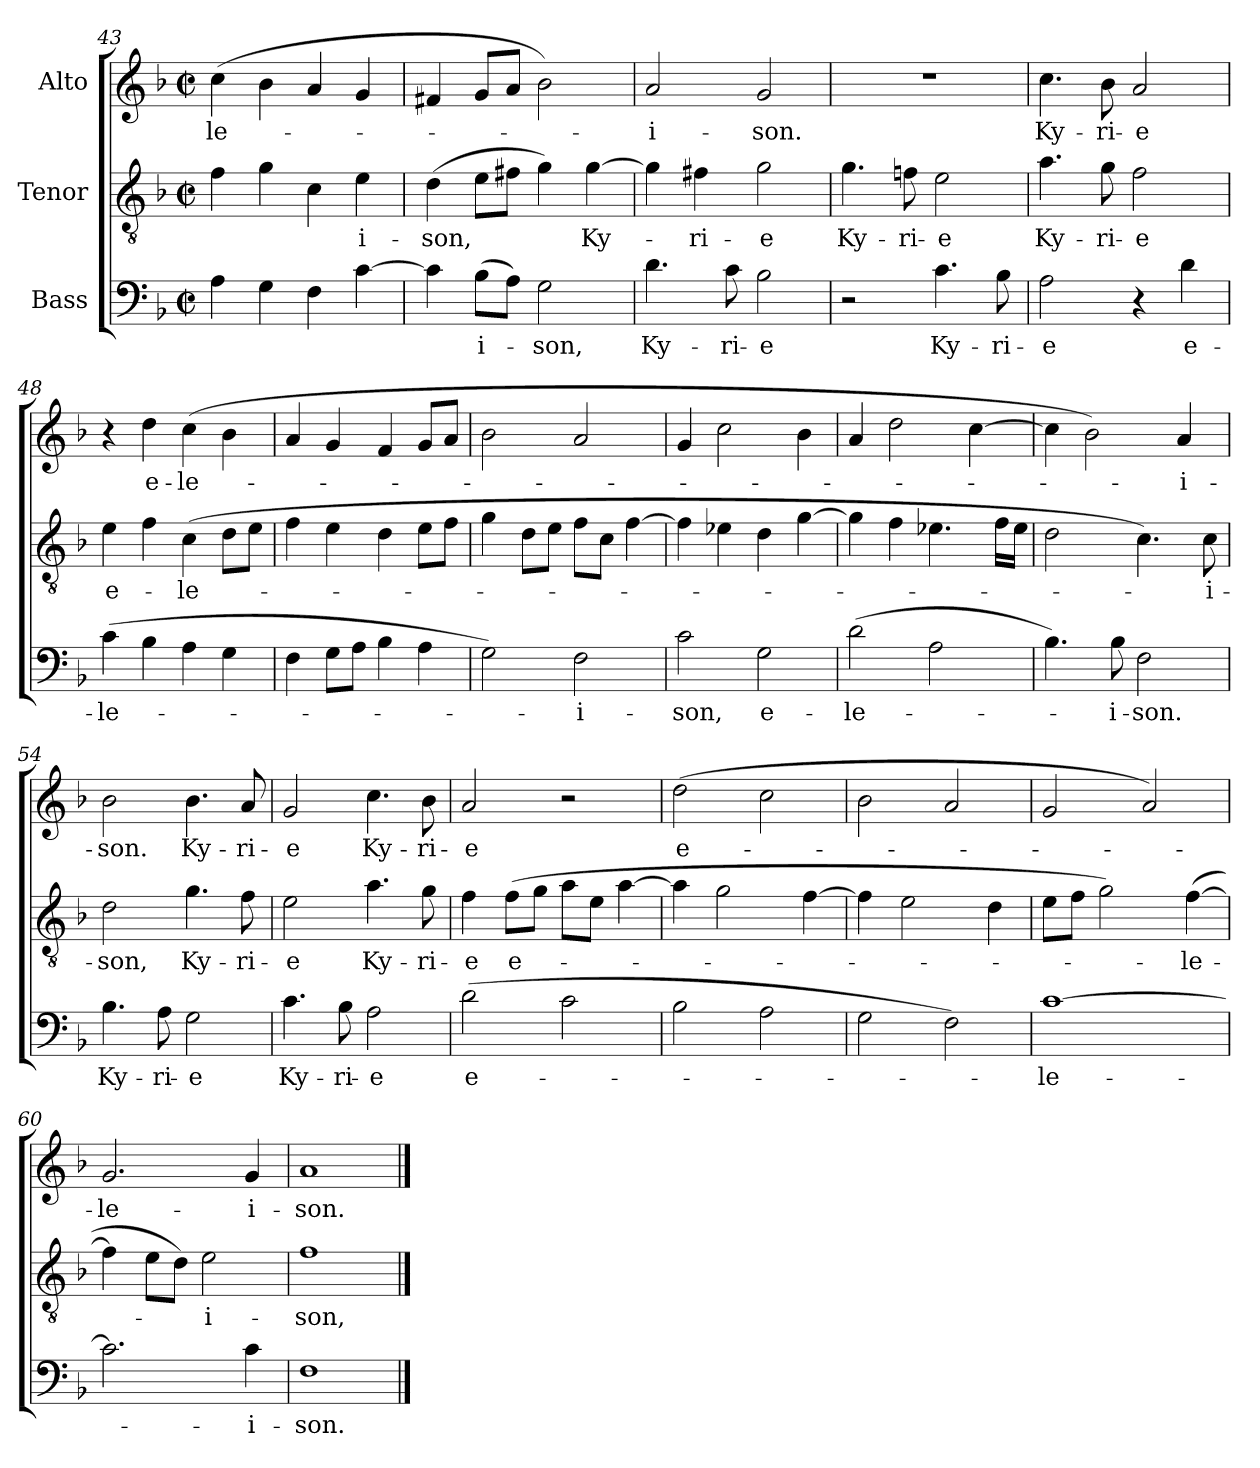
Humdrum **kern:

**kern	**text	**kern	**text	**kern	**text
*part3	*part3	*part2	*part2	*part1	*part1
*staff3	*staff3	*staff2	*staff2	*staff1	*staff1
*I"Bass	*	*I"Tenor	*	*I"Alto	*
*clefF4	*	*clefGv2	*	*clefG2	*
*k[b-]	*	*k[b-]	*	*k[b-]	*
*F:	*	*F:	*	*F:	*
*M2/2	*	*M2/2	*	*M2/2	*
*met(c|)	*	*met(c|)	*	*met(c|)	*
=43	=43	=43	=43	=43	=43
!	!	!	!	!	!LO:LY:b
4A\	.	4f\	.	(>4cc\	-le-
4G\	.	4g\	.	4b-\	.
4F\	.	4c\	.	4a/	.
!	!	!	!LO:LY:b	!	!
[>4c\	.	4e\	-i-	4g/	.
=44	=44	=44	=44	=44	=44
!	!	!	!LO:LY:b	!	!
4c\]	.	(>4d\	-son,	4f#X/	.
!	!LO:LY:b	!	!	!	!
(>8B-\L	-i-	8e\L	.	8g/L	.
8A\J)	.	8f#X\J	.	8a/J	.
!	!LO:LY:b	!	!	!	!
2G\	-son,	4g\)	.	2b-\)	.
!	!	!	!LO:LY:b	!	!
.	.	[>4g\	Ky-	.	.
=45	=45	=45	=45	=45	=45
!	!LO:LY:b	!	!	!	!LO:LY:b:rj
4.d\	Ky-	4g\]	.	2a/	-i-
!	!	!	!LO:LY:b	!	!
.	.	4f#X\	-ri-	.	.
!	!LO:LY:b	!	!	!	!
8c\	-ri-	.	.	.	.
!	!LO:LY:b:rj	!	!LO:LY:b	!	!LO:LY:b
2B-\	-e	2g\	-e	2g/	-son.
=46	=46	=46	=46	=46	=46
!	!	!	!LO:LY:b	!	!
2r	.	4.g\	Ky-	1r	.
!	!	!	!LO:LY:b	!	!
.	.	8fni\	-ri-	.	.
!	!LO:LY:b	!	!LO:LY:b:rj	!	!
4.c\	Ky-	2e\	-e	.	.
!	!LO:LY:b:rj	!	!	!	!
8B-\	-ri-	.	.	.	.
!!LO:LB:g=z
=47	=47	=47	=47	=47	=47
!	!LO:LY:b	!	!LO:LY:b	!	!LO:LY:b
2A\	-e	4.a\	Ky-	4.cc\	Ky-
!	!	!	!LO:LY:b	!	!LO:LY:b
.	.	8g\	-ri-	8b-\	-ri-
!	!	!	!LO:LY:b:rj	!	!LO:LY:b:rj
4r	.	2f\	-e	2a/	-e
!	!LO:LY:b	!	!	!	!
4d\	e-	.	.	.	.
=48	=48	=48	=48	=48	=48
!	!LO:LY:b	!	!LO:LY:b	!	!
(>4c\	-le-	4e\	e-	4r	.
!	!	!	!	!	!LO:LY:b
4B-\	.	4f\	.	4dd\	e-
!	!	!	!LO:LY:b	!	!LO:LY:b
4A\	.	(>4c\	-le-	(>4cc\	-le-
4G\	.	8d\L	.	4b-\	.
.	.	8e\J	.	.	.
=49	=49	=49	=49	=49	=49
4F\	.	4f\	.	4a/	.
8G\L	.	4e\	.	4g/	.
8A\J	.	.	.	.	.
4B-\	.	4d\	.	4f/	.
4A\	.	8e\L	.	8g/L	.
.	.	8f\J	.	8a/J	.
=50	=50	=50	=50	=50	=50
2G\)	.	4g\	.	2b-\	.
.	.	8d\L	.	.	.
.	.	8e\J	.	.	.
!	!LO:LY:b:rj	!	!	!	!
2F\	-i-	8f\L	.	2a/	.
.	.	8c\J	.	.	.
.	.	[>4f\	.	.	.
=51	=51	=51	=51	=51	=51
!	!LO:LY:b	!	!	!	!
2c\	-son,	4f\]	.	4g/	.
.	.	4e-X\	.	2cc\	.
!	!LO:LY:b	!	!	!	!
2G\	e-	4d\	.	.	.
.	.	[>4g\	.	4b-\	.
=52	=52	=52	=52	=52	=52
!	!LO:LY:b	!	!	!	!
(>2d\	-le-	4g\]	.	4a/	.
.	.	4f\	.	2dd\	.
2A\	.	4.e-X\	.	.	.
.	.	.	.	[>4cc\	.
.	.	16f\LL	.	.	.
.	.	16e-\JJ	.	.	.
=53	=53	=53	=53	=53	=53
4.B-\)	.	2d\	.	4cc\]	.
.	.	.	.	2b-\)	.
!	!LO:LY:b	!	!	!	!
8B-\	-i-	.	.	.	.
!	!LO:LY:b	!	!	!	!
2F\	-son.	4.c\)	.	.	.
!	!	!	!	!	!LO:LY:b
.	.	.	.	4a/	-i-
!	!	!	!LO:LY:b	!	!
.	.	8c\	-i-	.	.
!!LO:LB:g=z
=54	=54	=54	=54	=54	=54
!	!LO:LY:b	!	!LO:LY:b	!	!LO:LY:b
4.B-\	Ky-	2d\	-son,	2b-\	-son.
!	!LO:LY:b	!	!	!	!
8A\	-ri-	.	.	.	.
!	!LO:LY:b:rj	!	!LO:LY:b	!	!LO:LY:b
2G\	-e	4.g\	Ky-	4.b-\	Ky-
!	!	!	!LO:LY:b	!	!LO:LY:b
.	.	8f\	-ri-	8a/	-ri-
=55	=55	=55	=55	=55	=55
!	!LO:LY:b	!	!LO:LY:b	!	!LO:LY:b
4.c\	Ky-	2e\	-e	2g/	-e
!	!LO:LY:b	!	!	!	!
8B-\	-ri-	.	.	.	.
!	!LO:LY:b:rj	!	!LO:LY:b	!	!LO:LY:b
2A\	-e	4.a\	Ky-	4.cc\	Ky-
!	!	!	!LO:LY:b	!	!LO:LY:b
.	.	8g\	-ri-	8b-\	-ri-
=56	=56	=56	=56	=56	=56
!	!LO:LY:b	!	!LO:LY:b	!	!LO:LY:b
(>2d\	e-	4f\	-e	2a/	-e
!	!	!	!LO:LY:b	!	!
.	.	(>8f\L	e-	.	.
.	.	8g\J	.	.	.
2c\	.	8a\L	.	2r	.
.	.	8e\J	.	.	.
.	.	[>4a\	.	.	.
=57	=57	=57	=57	=57	=57
!	!	!	!	!	!LO:LY:b
2B-\	.	4a\]	.	(>2dd\	e-
.	.	2g\	.	.	.
2A\	.	.	.	2cc\	.
.	.	[>4f\	.	.	.
=58	=58	=58	=58	=58	=58
2G\	.	4f\]	.	2b-\	.
.	.	2e\	.	.	.
2F\)	.	.	.	2a/	.
.	.	4d\	.	.	.
=59	=59	=59	=59	=59	=59
!	!LO:LY:b	!	!	!	!
[>1c	-le-	8e\L	.	2g/	.
.	.	8f\J	.	.	.
.	.	2g\)	.	.	.
.	.	.	.	2a/)	.
!	!	!	!LO:LY:b	!	!
.	.	(>[>4f\	-le-	.	.
=60	=60	=60	=60	=60	=60
!	!	!	!	!	!LO:LY:b
2.c\]	.	4f\]	.	2.g/	-le-
.	.	8e\L	.	.	.
.	.	8d\J)	.	.	.
!	!	!	!LO:LY:b:rj	!	!
.	.	2e\	-i-	.	.
!	!LO:LY:b	!	!	!	!LO:LY:b
4c\	-i-	.	.	4g/	-i-
=61	=61	=61	=61	=61	=61
!	!LO:LY:b	!	!LO:LY:b	!	!LO:LY:b
1F	-son.	1f	-son,	1a	-son.
==	==	==	==	==	==
*-	*-	*-	*-	*-	*-
